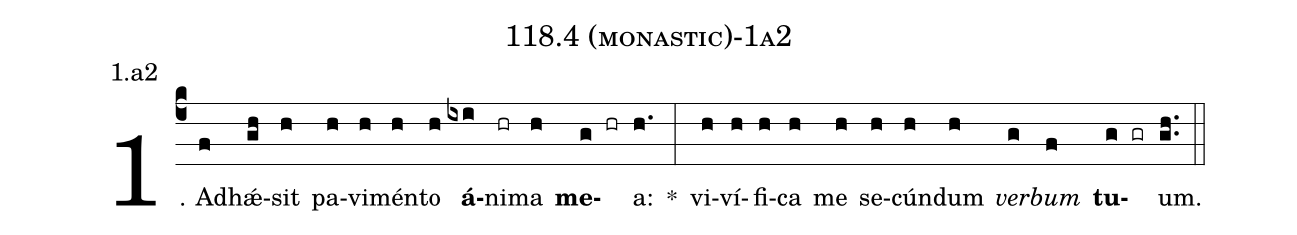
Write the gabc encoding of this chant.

name: 118.4 (monastic)-1a2;
annotation: 1.a2;
%%
(c4)1. Ad(f)hǽ(gh)sit(h) pa(h)vi(h)mén(h)to(h) <b>á</b>(ixi)ni(hr)ma(h) <b>me</b>(g hr)a:(h.) *(:) vi(h)ví(h)fi(h)ca(h) me(h) se(h)cún(h)dum(h) <i>ver</i>(g)<i>bum</i>(f) <b>tu</b>(g gr)um.(gh..) (::)
